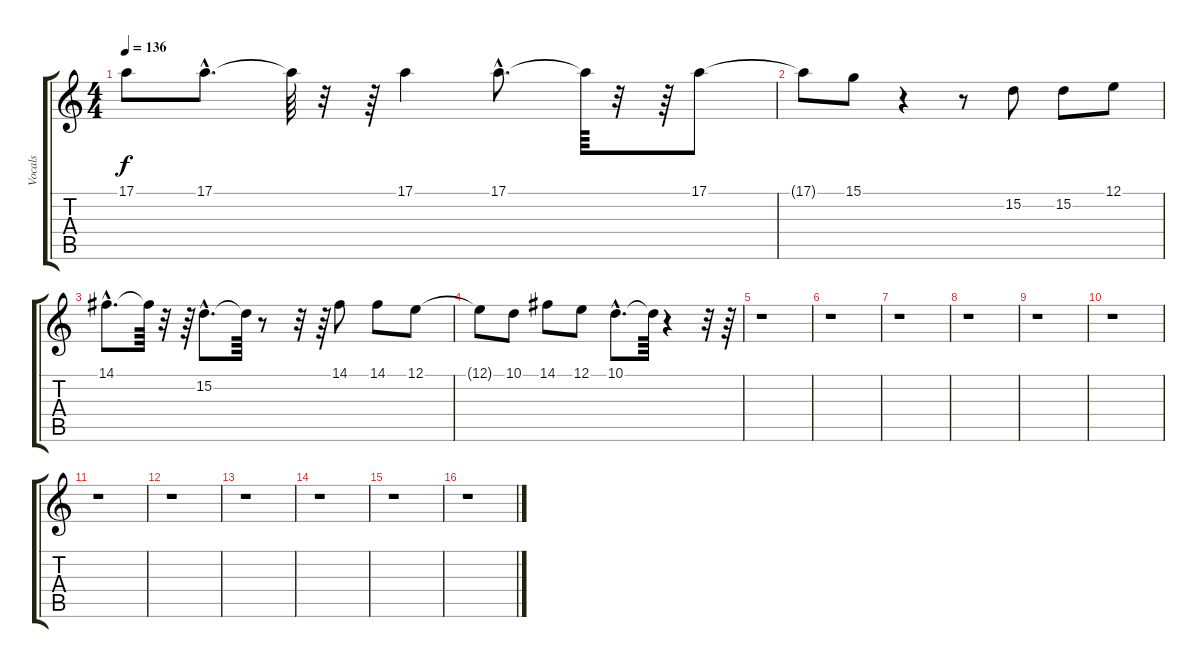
\track ("Vocals" "Vocals") {instrument choiraahs}
\staff {score tabs}
\tuning (E4 B3 G3 D3 A2 E2) {hide}
\ts (4 4)
\tempo 136
\clef g2
\ks c
17.1.8{dy f} 17.1{hac}.8{d} 17.1{t}.64 r.32 r.64 17.1.4 17.1{hac}.8{d} 17.1{t}.64 r.32 r.64 17.1.8 |
17.1{t}.8 15.1.8 r.4 r.8 15.2.8 15.2.8 12.1.8 |
14.1{hac}.8{d} 14.1{t}.64 r.32 r.64 15.2{hac}.8{d} 15.2{t}.64 r.8 r.32 r.64 14.1.8 14.1.8 12.1.8 |
12.1{t}.8 10.1.8 14.1.8 12.1.8 10.1{hac}.8{d} 10.1{t}.64 r.4 r.32 r.64 |
r.1 |
r.1 |
r.1 |
r.1 |
r.1 |
r.1 |
r.1 |
r.1 |
r.1 |
r.1 |
r.1 |
r.1
